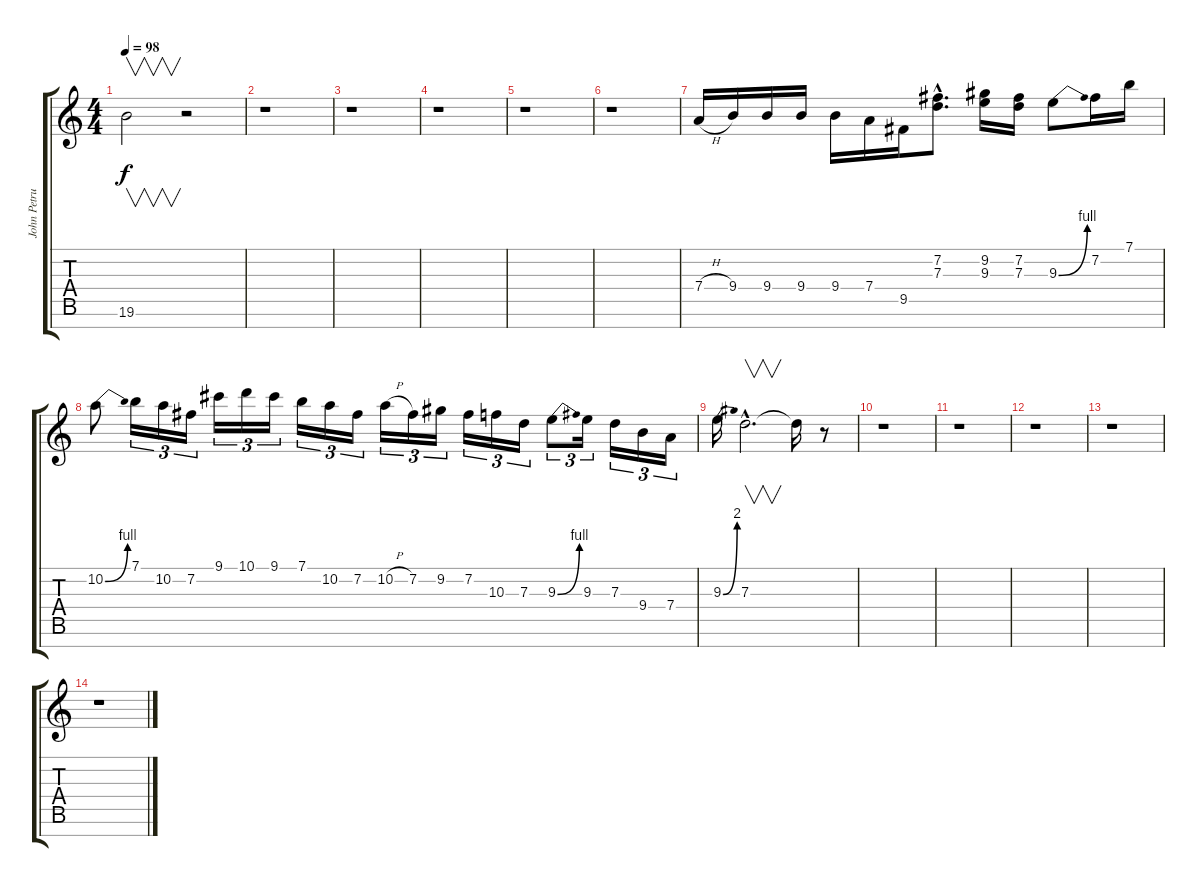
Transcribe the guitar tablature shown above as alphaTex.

\track ("John Petrucci solo" "John Petru") {instrument distortionguitar}
\staff {score tabs}
\tuning (E4 B3 G3 D3 A2 E2 B1) {hide}
\ts (4 4)
\tempo 98
\clef g2
\ks c
19.6.2{v dy f} r.2 |
r.1 |
r.1 |
r.1 |
r.1 |
r.1 |
7.4{h}.16 9.4.16 9.4.16 9.4.16 9.4.16 7.4.16 9.5.16 (7.2{hac} 7.3{hac}).8{d} (9.2 9.3).16 (7.2 7.3).16 9.3{be (bend 0 0 60 4)}.8 7.2.16 7.1.16 |
10.2{be (bend 0 0 60 4)}.8 7.1.16{tu (3 2)} 10.2.16{tu (3 2)} 7.2.16{tu (3 2)} 9.1.16{tu (3 2)} 10.1.16{tu (3 2)} 9.1.16{tu (3 2)} 7.1.16{tu (3 2)} 10.2.16{tu (3 2)} 7.2.16{tu (3 2)} 10.2{h}.16{tu (3 2)} 7.2.16{tu (3 2)} 9.2.16{tu (3 2)} 7.2.16{tu (3 2)} 10.3.16{tu (3 2)} 7.3.16{tu (3 2)} 9.3{be (bend 0 0 60 4)}.8{tu (3 2)} 9.3.16{tu (3 2)} 7.3.16{tu (3 2)} 9.4.16{tu (3 2)} 7.4.16{tu (3 2)} |
9.3{be (bend 0 0 60 8)}.16 7.3{hac}.2{v d} 7.3{t}.16 r.8 |
r.1 |
r.1 |
r.1 |
r.1 |
r.1
